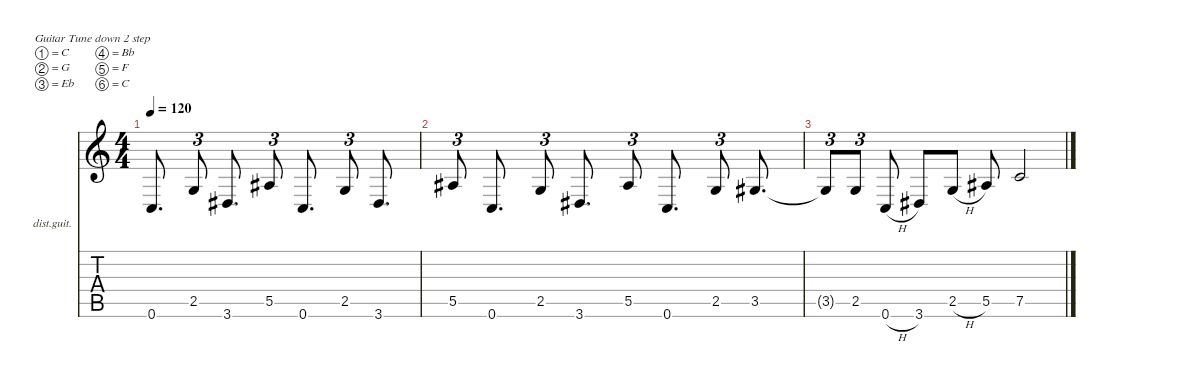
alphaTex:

\defaultSystemsLayout 4
\hideDynamics
\bracketExtendMode nobrackets
\firstSystemTrackNameOrientation horizontal
\otherSystemsTrackNameOrientation horizontal
\track ("Distortion Guitar" "dist.guit.") {instrument distortionguitar}
\staff {score tabs}
\tuning (C4 G3 Eb3 Bb2 F2 C2)
\ts (4 4)
\tempo 120
\clef g2
\ks c
0.6.8{d dy mf instrument distortionguitar beam Up} 2.5.8{tu (3 2) beam Up} 3.6{acc #}.8{d beam Up} 5.5{acc #}.8{tu (3 2) beam Up} 0.6.8{d beam Up} 2.5.8{tu (3 2) beam Up} 3.6{acc #}.8{d beam Up} |
5.5{acc #}.8{tu (3 2) beam Up} 0.6.8{d beam Up} 2.5.8{tu (3 2) beam Up} 3.6{acc #}.8{d beam Up} 5.5{acc #}.8{tu (3 2) beam Up} 0.6.8{d beam Up} 2.5.8{tu (3 2) beam Up} 3.5{acc #}.8{d beam Up} |
3.5{t acc #}.8{tu (3 2) beam Up} 2.5.8{tu (3 2) beam Up} 0.6{h}.8{beam Up} 3.6{acc #}.8{beam Up} 2.5{h}.8{beam Up} 5.5{acc #}.8{beam Up} 7.5.2{beam Up}
